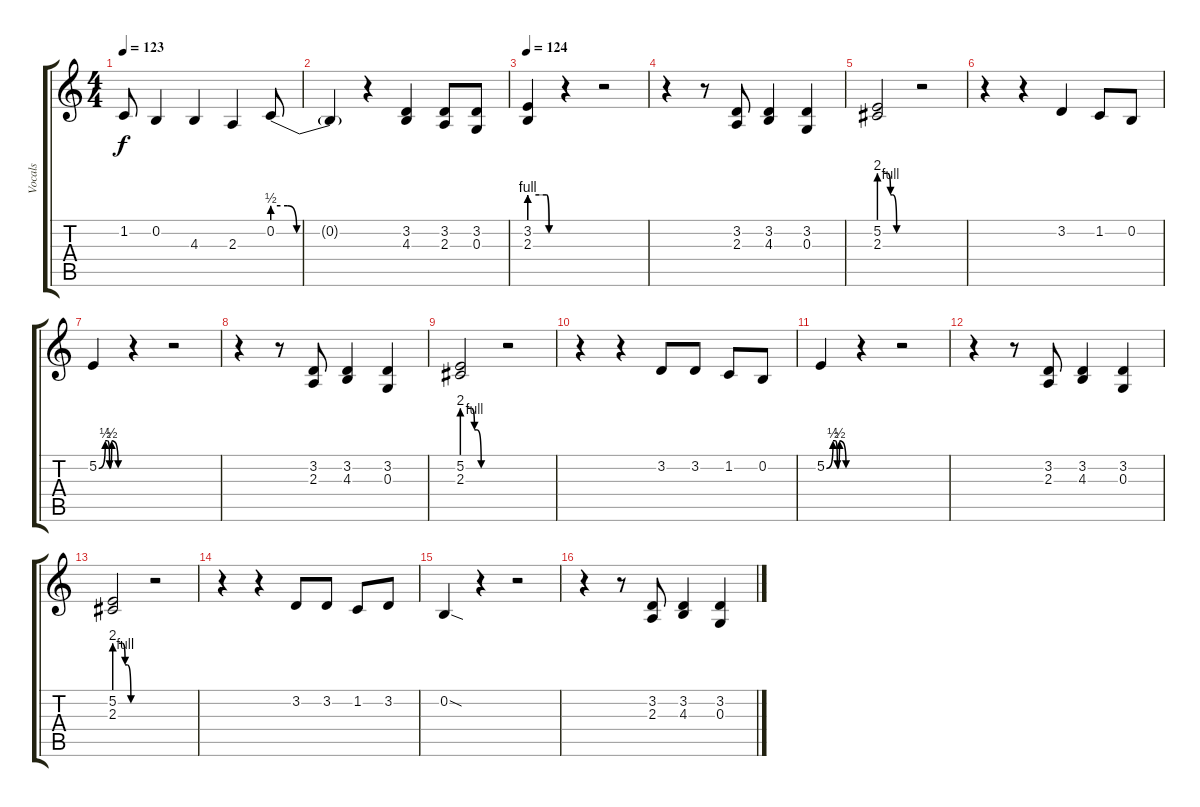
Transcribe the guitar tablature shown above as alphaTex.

\track ("Vocals" "Vocals") {instrument lead2sawtooth}
\staff {score tabs}
\tuning (E4 B3 G3 D3 A2 E2) {hide}
\ts (4 4)
\tempo 123
\clef g2
\ks c
1.2{t}.8{dy f} 0.2.4 4.3.4 2.3.4 0.2{be (custom 0 2 10 2 16 0 20 0 45 0 60 0)}.8 |
0.2{t}.4 r.4 (3.2 4.3).4 (3.2 2.3).8 (3.2 0.3).8 |
\tempo 124
(3.2{be (custom 0 4 37 4 43 0 60 0)} 2.3{be (custom 0 4 20 4 30 4 38 4 42 0 60 0)}).4 r.4 r.2 |
r.4 r.8 (3.2 2.3).8 (3.2 4.3).4 (3.2 0.3).4 |
(5.2 2.3{be (custom 0 8 15 8 20 4 24 4 31 0 35 0 45 0 60 0)}).2 r.2 |
r.4 r.4 3.2.4 1.2.8 0.2.8 |
5.2{be (custom 0 0 15 2 20 2 25 0 30 2 45 0 60 0)}.4 r.4 r.2 |
r.4 r.8 (3.2 2.3).8 (3.2 4.3).4 (3.2 0.3).4 |
(5.2 2.3{be (custom 0 8 15 8 20 4 24 4 31 0 35 0 45 0 60 0)}).2 r.2 |
r.4 r.4 3.2.8 3.2.8 1.2.8 0.2.8 |
5.2{be (custom 0 0 15 2 20 2 25 0 30 2 45 0 60 0)}.4 r.4 r.2 |
r.4 r.8 (3.2 2.3).8 (3.2 4.3).4 (3.2 0.3).4 |
(5.2 2.3{be (custom 0 8 15 8 20 4 24 4 31 0 35 0 45 0 60 0)}).2 r.2 |
r.4 r.4 3.2.8 3.2.8 1.2.8 3.2.8 |
0.2{sod}.4 r.4 r.2 |
r.4 r.8 (3.2 2.3).8 (3.2 4.3).4 (3.2 0.3).4
